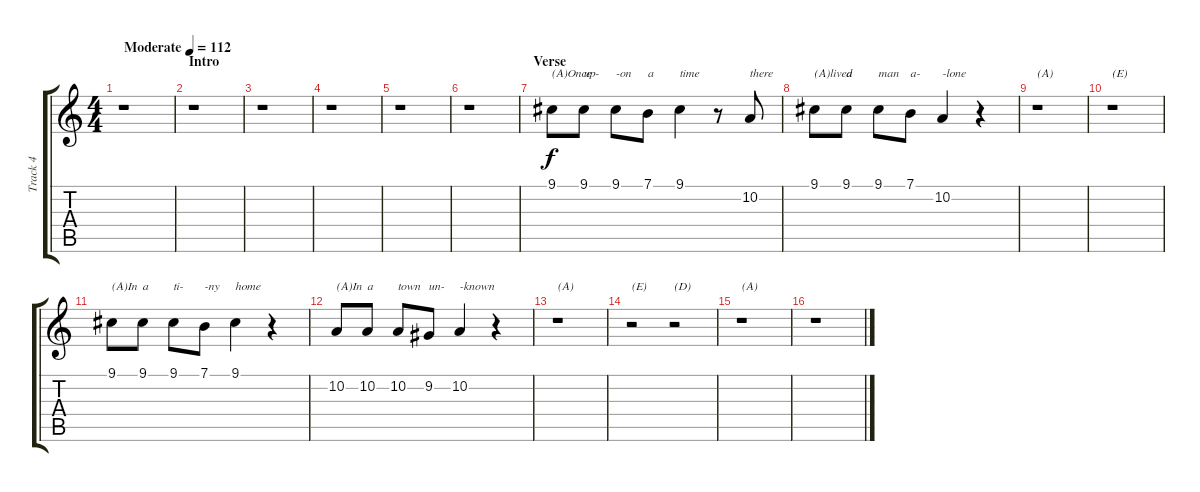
\track ("Track 4" "Track 4") {instrument steeldrums}
\staff {score tabs}
\tuning (E4 B3 G3 D3 A2 E2) {hide}
\ts (4 4)
\tempo (112 "Moderate")
\clef g2
\ks c
r.1{dy f instrument steeldrums} |
\section ("" "Intro")
r.1 |
r.1 |
r.1 |
r.1 |
r.1 |
\section ("" "Verse")
9.1.8{txt "(A)Once"} 9.1.8{txt "up-"} 9.1.8{txt "-on"} 7.1.8{txt "a"} 9.1.4{txt "time"} r.8 10.2.8{txt "there"} |
9.1.8{txt "(A)lived"} 9.1.8{txt "a"} 9.1.8{txt "man"} 7.1.8{txt "a-"} 10.2.4{txt "-lone"} r.4 |
r.1{txt "(A)"} |
r.1{txt "(E)"} |
9.1.8{txt "(A)In"} 9.1.8{txt "a"} 9.1.8{txt "ti-"} 7.1.8{txt "-ny"} 9.1.4{txt "home"} r.4 |
10.2.8{txt "(A)In"} 10.2.8{txt "a"} 10.2.8{txt "town"} 9.2.8{txt "un-"} 10.2.4{txt "-known"} r.4 |
r.1{txt "(A)"} |
r.2{txt "(E)"} r.2{txt "(D)"} |
r.1{txt "(A)"} |
r.1
